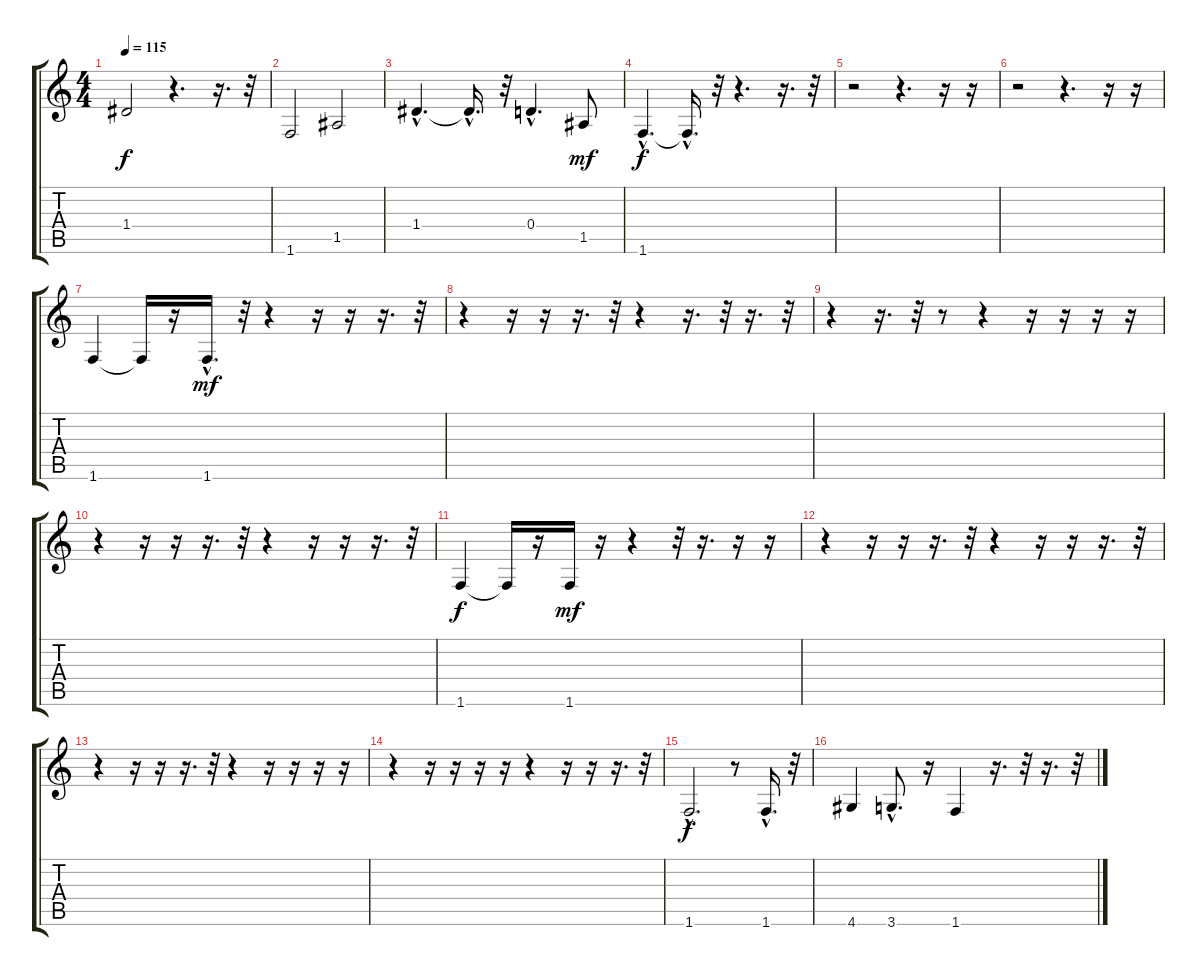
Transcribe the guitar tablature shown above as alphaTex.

\track "" {instrument acousticbass}
\staff {score tabs}
\tuning (E4 B3 G3 D3 A2 E2) {hide}
\ts (4 4)
\tempo 115
\clef g2
\ks c
1.4.2{dy f} r.4{d} r.16{d} r.32 |
1.6.2 1.5.2 |
1.4{hac}.4{d} 1.4{hac t}.16{d} r.32 0.4{hac}.4{d} 1.5.8{dy mf} |
1.6{hac}.4{d dy f} 1.6{hac t}.16{d} r.32 r.4{d} r.16{d} r.32 |
r.2 r.4{d} r.16 r.16 |
r.2 r.4{d} r.16 r.16 |
1.6.4 1.6{t}.16 r.16 1.6{hac}.16{d dy mf} r.32 r.4 r.16 r.16 r.16{d} r.32 |
r.4 r.16 r.16 r.16{d} r.32 r.4 r.16{d} r.32 r.16{d} r.32 |
r.4 r.16{d} r.32 r.8 r.4 r.16 r.16 r.16 r.16 |
r.4 r.16 r.16 r.16{d} r.32 r.4 r.16 r.16 r.16{d} r.32 |
1.6.4{dy f} 1.6{t}.16 r.16 1.6.16{dy mf} r.16 r.4 r.32 r.16{d} r.16 r.16 |
r.4 r.16 r.16 r.16{d} r.32 r.4 r.16 r.16 r.16{d} r.32 |
r.4 r.16 r.16 r.16{d} r.32 r.4 r.16 r.16 r.16 r.16 |
r.4 r.16 r.16 r.16 r.16 r.4 r.16 r.16 r.16{d} r.32 |
1.6{hac}.2{d dy f} r.8 1.6{hac}.16{d} r.32 |
4.6.4 3.6{hac}.8{d} r.16 1.6.4 r.16{d} r.32 r.16{d} r.32
